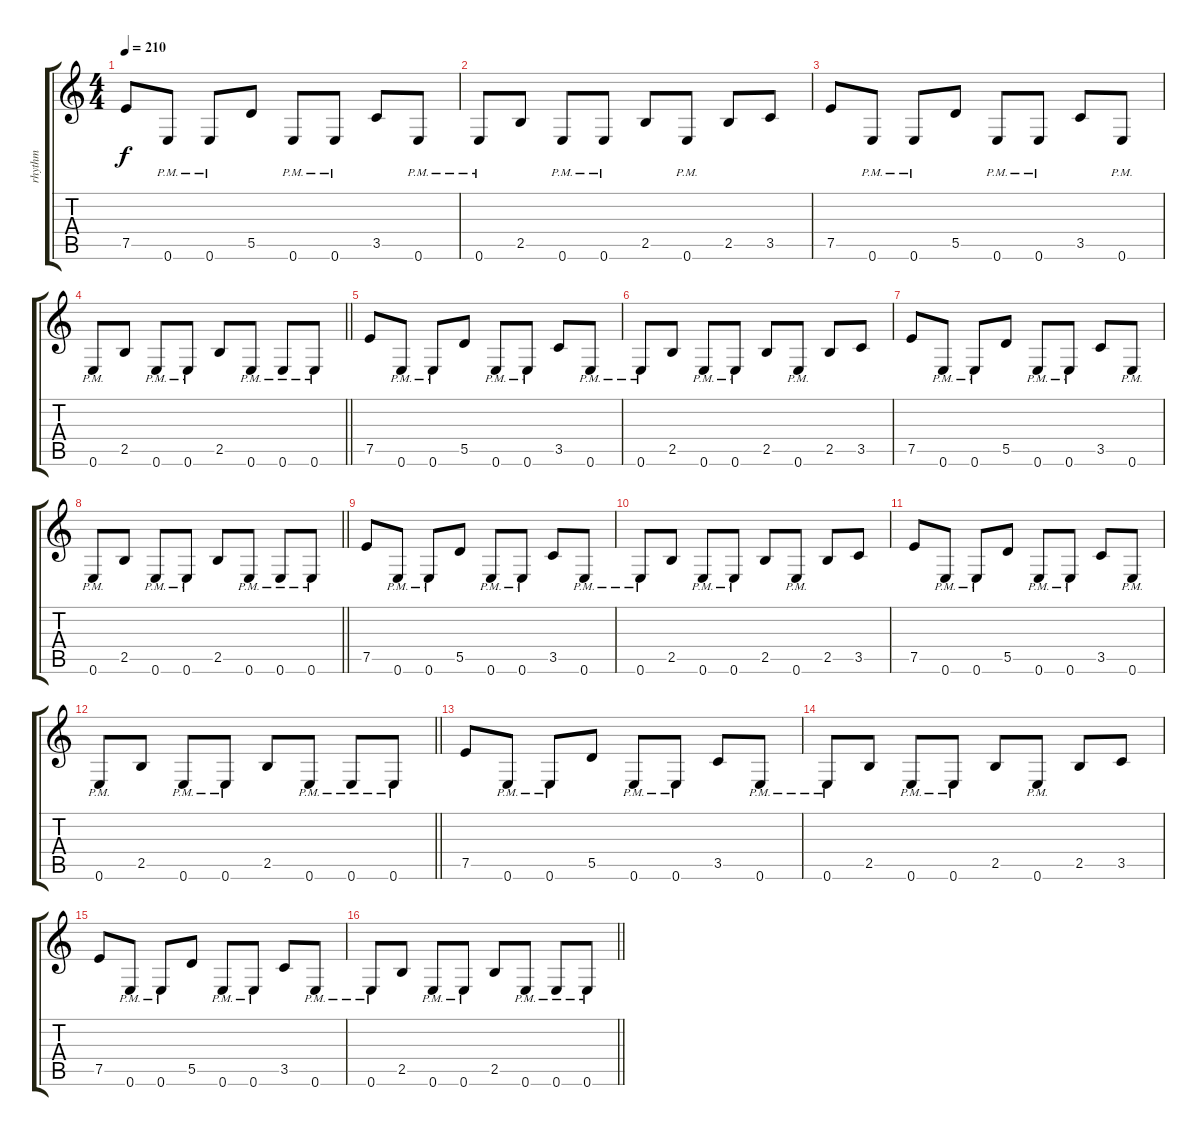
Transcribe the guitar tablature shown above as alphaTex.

\track ("rhythm" "rhythm") {instrument distortionguitar}
\staff {score tabs}
\tuning (E4 B3 G3 D3 A2 E2) {hide}
\ts (4 4)
\section ("" "")
\tempo 210
\clef g2
\ks c
7.5.8{dy f} 0.6{pm}.8 0.6{pm}.8 5.5.8 0.6{pm}.8 0.6{pm}.8 3.5.8 0.6{pm}.8 |
0.6{pm}.8 2.5.8 0.6{pm}.8 0.6{pm}.8 2.5.8 0.6{pm}.8 2.5.8 3.5.8 |
7.5.8 0.6{pm}.8 0.6{pm}.8 5.5.8 0.6{pm}.8 0.6{pm}.8 3.5.8 0.6{pm}.8 |
\barLineRight lightlight
0.6{pm}.8 2.5.8 0.6{pm}.8 0.6{pm}.8 2.5.8 0.6{pm}.8 0.6{pm}.8 0.6{pm}.8 |
7.5.8 0.6{pm}.8 0.6{pm}.8 5.5.8 0.6{pm}.8 0.6{pm}.8 3.5.8 0.6{pm}.8 |
0.6{pm}.8 2.5.8 0.6{pm}.8 0.6{pm}.8 2.5.8 0.6{pm}.8 2.5.8 3.5.8 |
7.5.8 0.6{pm}.8 0.6{pm}.8 5.5.8 0.6{pm}.8 0.6{pm}.8 3.5.8 0.6{pm}.8 |
\barLineRight lightlight
0.6{pm}.8 2.5.8 0.6{pm}.8 0.6{pm}.8 2.5.8 0.6{pm}.8 0.6{pm}.8 0.6{pm}.8 |
\section ("" "")
7.5.8 0.6{pm}.8 0.6{pm}.8 5.5.8 0.6{pm}.8 0.6{pm}.8 3.5.8 0.6{pm}.8 |
0.6{pm}.8 2.5.8 0.6{pm}.8 0.6{pm}.8 2.5.8 0.6{pm}.8 2.5.8 3.5.8 |
7.5.8 0.6{pm}.8 0.6{pm}.8 5.5.8 0.6{pm}.8 0.6{pm}.8 3.5.8 0.6{pm}.8 |
\barLineRight lightlight
0.6{pm}.8 2.5.8 0.6{pm}.8 0.6{pm}.8 2.5.8 0.6{pm}.8 0.6{pm}.8 0.6{pm}.8 |
7.5.8 0.6{pm}.8 0.6{pm}.8 5.5.8 0.6{pm}.8 0.6{pm}.8 3.5.8 0.6{pm}.8 |
0.6{pm}.8 2.5.8 0.6{pm}.8 0.6{pm}.8 2.5.8 0.6{pm}.8 2.5.8 3.5.8 |
7.5.8 0.6{pm}.8 0.6{pm}.8 5.5.8 0.6{pm}.8 0.6{pm}.8 3.5.8 0.6{pm}.8 |
\barLineRight lightlight
0.6{pm}.8 2.5.8 0.6{pm}.8 0.6{pm}.8 2.5.8 0.6{pm}.8 0.6{pm}.8 0.6{pm}.8
